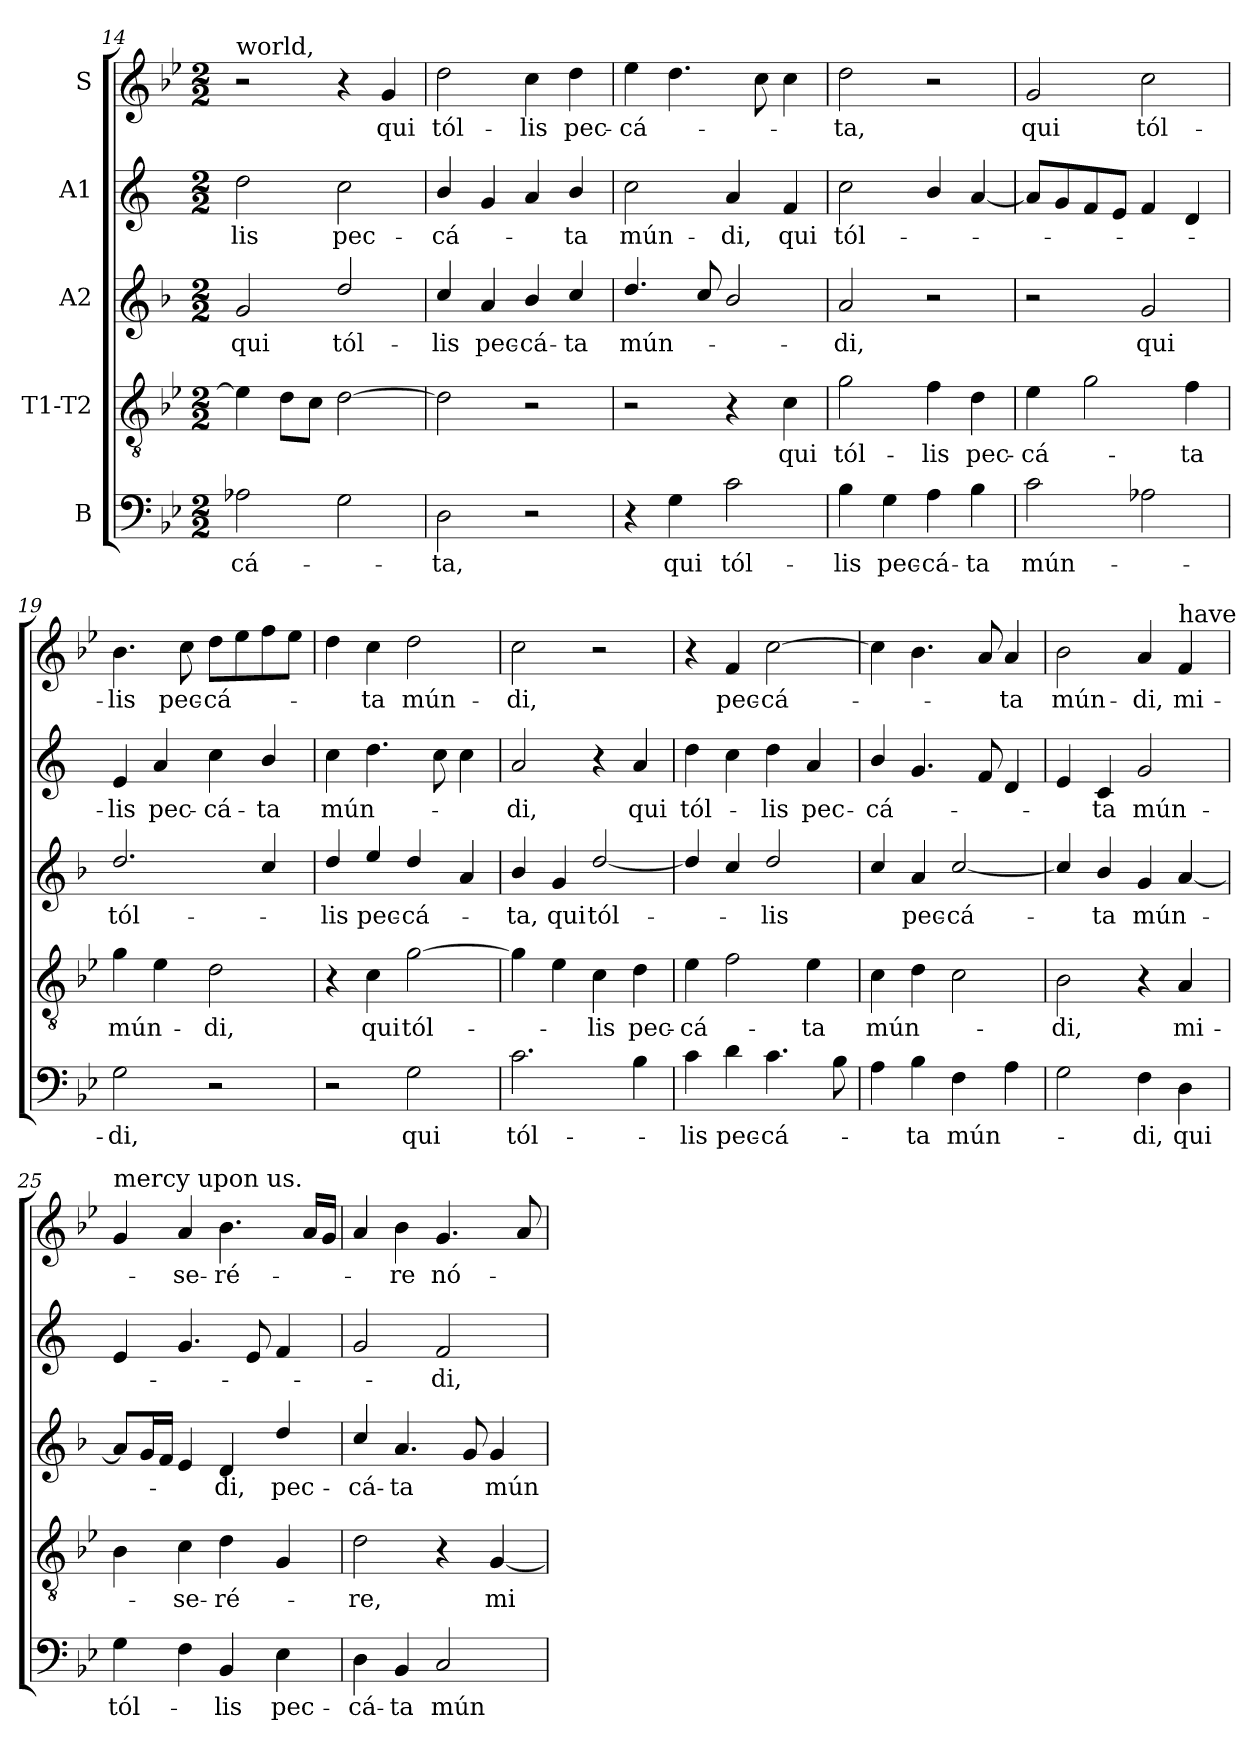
**kern	**text	**kern	**text	**kern	**text	**kern	**text	**kern	**text
*part5	*part5	*part4	*part4	*part3	*part3	*part2	*part2	*part1	*part1
*staff5	*staff5	*staff4	*staff4	*staff3	*staff3	*staff2	*staff2	*staff1	*staff1
*I"B	*	*I"T1-T2	*	*I"A2	*	*I"A1	*	*I"S	*
*clefF4	*	*clefGv2	*	*clefG2	*	*clefG2	*	*clefG2	*
*	*	*	*	*ITrd4c7	*	*ITrd1c2	*	*	*
*k[b-e-]	*	*k[b-e-]	*	*k[b-e-]	*	*k[b-e-]	*	*k[b-e-]	*
*B-:	*	*B-:	*	*B-:	*	*B-:	*	*B-:	*
*M2/2	*	*M2/2	*	*M2/2	*	*M2/2	*	*M2/2	*
=14	=14	=14	=14	=14	=14	=14	=14	=14	=14
!	!	!	!	!	!	!	!	!LO:TX:a:t=world,	!
!	!LO:LY:b	!	!	!	!LO:LY:b	!	!LO:LY:b	!	!
2A-\	-cá-	4e-\]	.	2c/	qui	2cc\	-lis	2r	.
.	.	8d\L	.	.	.	.	.	.	.
.	.	8c\J	.	.	.	.	.	.	.
!	!	!	!	!	!LO:LY:b	!	!LO:LY:b	!	!
2G\	.	[2d\	.	2g/	tól-	2b-\	pec-	4r	.
!	!	!	!	!	!	!	!	!	!LO:LY:b
.	.	.	.	.	.	.	.	4g/	qui
=15	=15	=15	=15	=15	=15	=15	=15	=15	=15
!	!LO:LY:b	!	!	!	!LO:LY:b	!	!LO:LY:b	!	!LO:LY:b
2D\	-ta,	2d\]	.	4f/	-lis	4a/	-cá-	2dd\	tól-
!	!	!	!	!	!LO:LY:b	!	!	!	!
.	.	.	.	4d/	pec-	4f/	.	.	.
!	!	!	!	!	!LO:LY:b	!	!	!	!LO:LY:b
2r	.	2r	.	4e-/	-cá-	4g/	.	4cc\	-lis
!	!	!	!	!	!LO:LY:b	!	!LO:LY:b	!	!LO:LY:b
.	.	.	.	4f/	-ta	4a/	-ta	4dd\	pec-
=16	=16	=16	=16	=16	=16	=16	=16	=16	=16
!	!	!	!	!	!LO:LY:b	!	!LO:LY:b	!	!LO:LY:b
4r	.	2r	.	4.g/	mún-	2b-\	mún-	4ee-\	-cá-
!	!LO:LY:b	!	!	!	!	!	!	!	!
4G\	qui	.	.	.	.	.	.	4.dd\	.
.	.	.	.	8f/	.	.	.	.	.
!	!LO:LY:b	!	!	!	!	!	!LO:LY:b	!	!
2c\	tól-	4r	.	2e-/	.	4g/	-di,	.	.
.	.	.	.	.	.	.	.	8cc\	.
!	!	!	!LO:LY:b	!	!	!	!LO:LY:b	!	!
.	.	4c\	qui	.	.	4e-/	qui	4cc\	.
=17	=17	=17	=17	=17	=17	=17	=17	=17	=17
!	!LO:LY:b	!	!LO:LY:b	!	!LO:LY:b	!	!LO:LY:b	!	!LO:LY:b
4B-\	-lis	2g\	tól-	2d/	-di,	2b-\	tól-	2dd\	-ta,
!	!LO:LY:b	!	!	!	!	!	!	!	!
4G\	pec-	.	.	.	.	.	.	.	.
!	!LO:LY:b	!	!LO:LY:b	!	!	!	!	!	!
4A\	-cá-	4f\	-lis	2r	.	4a/	.	2r	.
!	!LO:LY:b	!	!LO:LY:b	!	!	!	!	!	!
4B-\	-ta	4d\	pec-	.	.	[4g/	.	.	.
!!LO:PB:g=z
=18	=18	=18	=18	=18	=18	=18	=18	=18	=18
!	!LO:LY:b	!	!LO:LY:b	!	!	!	!	!	!LO:LY:b
2c\	mún-	4e-\	-cá-	2r	.	8g/L]	.	2g/	qui
.	.	.	.	.	.	8f/	.	.	.
.	.	2g\	.	.	.	8e-/	.	.	.
.	.	.	.	.	.	8d/J	.	.	.
!	!	!	!	!	!LO:LY:b	!	!	!	!LO:LY:b
2A-\	.	.	.	2c/	qui	4e-/	.	2cc\	tól-
!	!	!	!LO:LY:b	!	!	!	!	!	!
.	.	4f\	-ta	.	.	4c/	.	.	.
=19	=19	=19	=19	=19	=19	=19	=19	=19	=19
!	!LO:LY:b	!	!LO:LY:b	!	!LO:LY:b	!	!LO:LY:b	!	!LO:LY:b
2G\	-di,	4g\	mún-	2.g/	tól-	4d/	-lis	4.b-\	-lis
!	!	!	!	!	!	!	!LO:LY:b	!	!
.	.	4e-\	.	.	.	4g/	pec-	.	.
!	!	!	!	!	!	!	!	!	!LO:LY:b
.	.	.	.	.	.	.	.	8cc\	pec-
!	!	!	!LO:LY:b	!	!	!	!LO:LY:b	!	!LO:LY:b
2r	.	2d\	-di,	.	.	4b-\	-cá-	8dd\L	-cá-
.	.	.	.	.	.	.	.	8ee-\	.
!	!	!	!	!	!	!	!LO:LY:b	!	!
.	.	.	.	4f/	.	4a/	-ta	8ff\	.
.	.	.	.	.	.	.	.	8ee-\J	.
=20	=20	=20	=20	=20	=20	=20	=20	=20	=20
!	!	!	!	!	!LO:LY:b	!	!LO:LY:b	!	!
2r	.	4r	.	4g/	-lis	4b-\	mún-	4dd\	.
!	!	!	!LO:LY:b	!	!LO:LY:b	!	!	!	!LO:LY:b
.	.	4c\	qui	4a/	pec-	4.cc\	.	4cc\	-ta
!	!LO:LY:b	!	!LO:LY:b	!	!LO:LY:b	!	!	!	!LO:LY:b
2G\	qui	[2g\	tól-	4g/	-cá-	.	.	2dd\	mún-
.	.	.	.	.	.	8b-\	.	.	.
.	.	.	.	4d/	.	4b-\	.	.	.
=21	=21	=21	=21	=21	=21	=21	=21	=21	=21
!	!LO:LY:b	!	!	!	!LO:LY:b	!	!LO:LY:b	!	!LO:LY:b
2.c\	tól-	4g\]	.	4e-/	-ta,	2g/	-di,	2cc\	-di,
!	!	!	!	!	!LO:LY:b	!	!	!	!
.	.	4e-\	.	4c/	qui	.	.	.	.
!	!	!	!LO:LY:b	!	!LO:LY:b	!	!	!	!
.	.	4c\	-lis	[2g/	tól-	4r	.	2r	.
!	!	!	!LO:LY:b	!	!	!	!LO:LY:b	!	!
4B-\	.	4d\	pec-	.	.	4g/	qui	.	.
=22	=22	=22	=22	=22	=22	=22	=22	=22	=22
!	!LO:LY:b	!	!LO:LY:b	!	!	!	!LO:LY:b	!	!
4c\	-lis	4e-\	-cá-	4g/]	.	4cc\	tól-	4r	.
!	!LO:LY:b	!	!	!	!	!	!	!	!LO:LY:b
4d\	pec-	2f\	.	4f/	.	4b-\	.	4f/	pec-
!	!LO:LY:b	!	!	!	!LO:LY:b	!	!LO:LY:b	!	!LO:LY:b
4.c\	-cá-	.	.	2g/	-lis	4cc\	-lis	[2cc\	-cá-
!	!	!	!LO:LY:b	!	!	!	!LO:LY:b	!	!
.	.	4e-\	-ta	.	.	4g/	pec-	.	.
8B-\	.	.	.	.	.	.	.	.	.
!!LO:LB:g=z
=23	=23	=23	=23	=23	=23	=23	=23	=23	=23
!	!	!	!LO:LY:b	!	!	!	!LO:LY:b	!	!
4A\	.	4c\	mún-	4f/	.	4a/	-cá-	4cc\]	.
!	!LO:LY:b	!	!	!	!LO:LY:b	!	!	!	!
4B-\	-ta	4d\	.	4d/	pec-	4.f/	.	4.b-\	.
!	!LO:LY:b	!	!	!	!LO:LY:b	!	!	!	!
4F\	mún-	2c\	.	[2f/	-cá-	.	.	.	.
.	.	.	.	.	.	8e-/	.	8a/	.
!	!	!	!	!	!	!	!	!	!LO:LY:b
4A\	.	.	.	.	.	4c/	.	4a/	-ta
=24	=24	=24	=24	=24	=24	=24	=24	=24	=24
!	!	!	!LO:LY:b	!	!	!	!	!	!LO:LY:b
2G\	.	2B-\	-di,	4f/]	.	4d/	.	2b-\	mún-
!	!	!	!	!	!LO:LY:b	!	!LO:LY:b	!	!
.	.	.	.	4e-/	-ta	4B-/	-ta	.	.
!	!LO:LY:b	!	!	!	!LO:LY:b	!	!LO:LY:b	!	!LO:LY:b
4F\	-di,	4r	.	4c/	mún-	2f/	mún-	4a/	-di,
!	!	!	!	!	!	!	!	!LO:TX:a:t=have	!
!	!LO:LY:b	!	!LO:LY:b	!	!	!	!	!	!LO:LY:b
4D\	qui	4A/	mi-	[4d/	.	.	.	4f/	mi-
=25	=25	=25	=25	=25	=25	=25	=25	=25	=25
!	!	!	!	!	!	!	!	!LO:TX:a:t=mercy upon us.	!
!	!LO:LY:b	!	!	!	!	!	!	!	!
4G\	tól-	4B-\	.	8d/L]	.	4d/	.	4g/	.
.	.	.	.	16c/L	.	.	.	.	.
.	.	.	.	16B-/JJ	.	.	.	.	.
!	!	!	!LO:LY:b	!	!	!	!	!	!LO:LY:b
4F\	.	4c\	-se-	4A/	.	4.f/	.	4a/	-se-
!	!LO:LY:b	!	!LO:LY:b	!	!LO:LY:b	!	!	!	!LO:LY:b
4BB-/	-lis	4d\	-ré-	4G/	-di,	.	.	4.b-\	-ré-
.	.	.	.	.	.	8d/	.	.	.
!	!LO:LY:b	!	!	!	!LO:LY:b	!	!	!	!
4E-\	pec-	4G/	.	4g/	pec-	4e-/	.	.	.
.	.	.	.	.	.	.	.	16a/LL	.
.	.	.	.	.	.	.	.	16g/JJ	.
=26	=26	=26	=26	=26	=26	=26	=26	=26	=26
!	!LO:LY:b	!	!LO:LY:b	!	!LO:LY:b	!	!	!	!
4D\	-cá-	2d\	-re,	4f/	-cá-	2f/	.	4a/	.
!	!LO:LY:b	!	!	!	!LO:LY:b	!	!	!	!LO:LY:b
4BB-/	-ta	.	.	4.d/	-ta	.	.	4b-\	-re
!	!LO:LY:b	!	!	!	!	!	!LO:LY:b	!	!LO:LY:b
2C/	mún-	4r	.	.	.	2e-/	-di,	4.g/	nó-
.	.	.	.	8c/	.	.	.	.	.
!	!	!	!LO:LY:b	!	!LO:LY:b	!	!	!	!
.	.	[4G/	mi-	4c/	mún-	.	.	.	.
.	.	.	.	.	.	.	.	8a/	.
=	=	=	=	=	=	=	=	=	=
*-	*-	*-	*-	*-	*-	*-	*-	*-	*-
